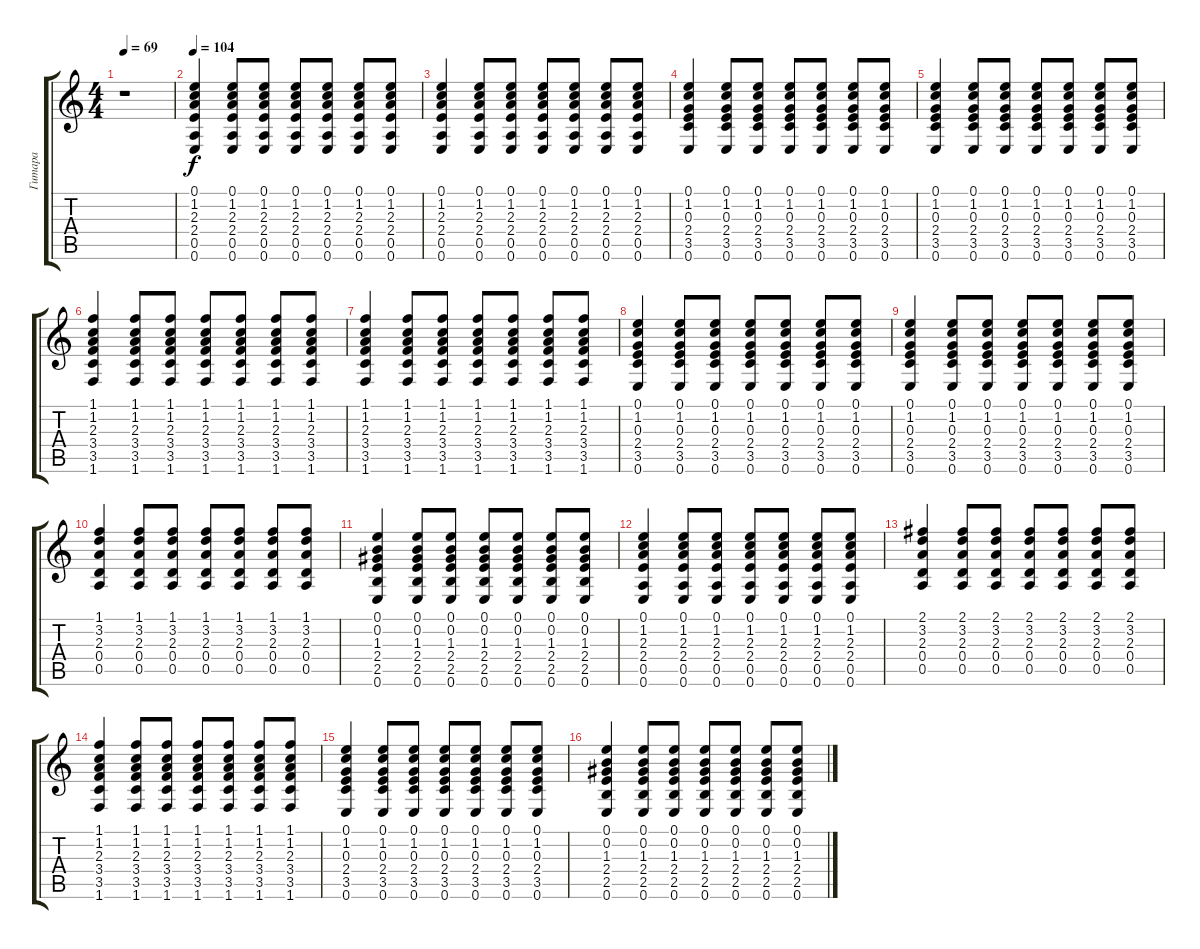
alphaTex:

\track ("Гитара" "Гитара") {instrument acousticguitarsteel}
\staff {score tabs}
\tuning (E4 B3 G3 D3 A2 E2) {hide}
\ts (4 4)
\tempo 69
\clef g2
\ks c
r.1{dy f} |
\tempo 104
(0.1 1.2 2.3 2.4 0.5 0.6).4 (0.1 1.2 2.3 2.4 0.5 0.6).8 (0.1 1.2 2.3 2.4 0.5 0.6).8 (0.1 1.2 2.3 2.4 0.5 0.6).8 (0.1 1.2 2.3 2.4 0.5 0.6).8 (0.1 1.2 2.3 2.4 0.5 0.6).8 (0.1 1.2 2.3 2.4 0.5 0.6).8 |
(0.1 1.2 2.3 2.4 0.5 0.6).4 (0.1 1.2 2.3 2.4 0.5 0.6).8 (0.1 1.2 2.3 2.4 0.5 0.6).8 (0.1 1.2 2.3 2.4 0.5 0.6).8 (0.1 1.2 2.3 2.4 0.5 0.6).8 (0.1 1.2 2.3 2.4 0.5 0.6).8 (0.1 1.2 2.3 2.4 0.5 0.6).8 |
(0.1 1.2 0.3 2.4 3.5 0.6).4 (0.1 1.2 0.3 2.4 3.5 0.6).8 (0.1 1.2 0.3 2.4 3.5 0.6).8 (0.1 1.2 0.3 2.4 3.5 0.6).8 (0.1 1.2 0.3 2.4 3.5 0.6).8 (0.1 1.2 0.3 2.4 3.5 0.6).8 (0.1 1.2 0.3 2.4 3.5 0.6).8 |
(0.1 1.2 0.3 2.4 3.5 0.6).4 (0.1 1.2 0.3 2.4 3.5 0.6).8 (0.1 1.2 0.3 2.4 3.5 0.6).8 (0.1 1.2 0.3 2.4 3.5 0.6).8 (0.1 1.2 0.3 2.4 3.5 0.6).8 (0.1 1.2 0.3 2.4 3.5 0.6).8 (0.1 1.2 0.3 2.4 3.5 0.6).8 |
(1.1 1.2 2.3 3.4 3.5 1.6).4 (1.1 1.2 2.3 3.4 3.5 1.6).8 (1.1 1.2 2.3 3.4 3.5 1.6).8 (1.1 1.2 2.3 3.4 3.5 1.6).8 (1.1 1.2 2.3 3.4 3.5 1.6).8 (1.1 1.2 2.3 3.4 3.5 1.6).8 (1.1 1.2 2.3 3.4 3.5 1.6).8 |
(1.1 1.2 2.3 3.4 3.5 1.6).4 (1.1 1.2 2.3 3.4 3.5 1.6).8 (1.1 1.2 2.3 3.4 3.5 1.6).8 (1.1 1.2 2.3 3.4 3.5 1.6).8 (1.1 1.2 2.3 3.4 3.5 1.6).8 (1.1 1.2 2.3 3.4 3.5 1.6).8 (1.1 1.2 2.3 3.4 3.5 1.6).8 |
(0.1 1.2 0.3 2.4 3.5 0.6).4 (0.1 1.2 0.3 2.4 3.5 0.6).8 (0.1 1.2 0.3 2.4 3.5 0.6).8 (0.1 1.2 0.3 2.4 3.5 0.6).8 (0.1 1.2 0.3 2.4 3.5 0.6).8 (0.1 1.2 0.3 2.4 3.5 0.6).8 (0.1 1.2 0.3 2.4 3.5 0.6).8 |
(0.1 1.2 0.3 2.4 3.5 0.6).4 (0.1 1.2 0.3 2.4 3.5 0.6).8 (0.1 1.2 0.3 2.4 3.5 0.6).8 (0.1 1.2 0.3 2.4 3.5 0.6).8 (0.1 1.2 0.3 2.4 3.5 0.6).8 (0.1 1.2 0.3 2.4 3.5 0.6).8 (0.1 1.2 0.3 2.4 3.5 0.6).8 |
(1.1 3.2 2.3 0.4 0.5).4 (1.1 3.2 2.3 0.4 0.5).8 (1.1 3.2 2.3 0.4 0.5).8 (1.1 3.2 2.3 0.4 0.5).8 (1.1 3.2 2.3 0.4 0.5).8 (1.1 3.2 2.3 0.4 0.5).8 (1.1 3.2 2.3 0.4 0.5).8 |
(0.1 0.2 1.3 2.4 2.5 0.6).4 (0.1 0.2 1.3 2.4 2.5 0.6).8 (0.1 0.2 1.3 2.4 2.5 0.6).8 (0.1 0.2 1.3 2.4 2.5 0.6).8 (0.1 0.2 1.3 2.4 2.5 0.6).8 (0.1 0.2 1.3 2.4 2.5 0.6).8 (0.1 0.2 1.3 2.4 2.5 0.6).8 |
(0.1 1.2 2.3 2.4 0.5 0.6).4 (0.1 1.2 2.3 2.4 0.5 0.6).8 (0.1 1.2 2.3 2.4 0.5 0.6).8 (0.1 1.2 2.3 2.4 0.5 0.6).8 (0.1 1.2 2.3 2.4 0.5 0.6).8 (0.1 1.2 2.3 2.4 0.5 0.6).8 (0.1 1.2 2.3 2.4 0.5 0.6).8 |
(2.1 3.2 2.3 0.4 0.5).4 (2.1 3.2 2.3 0.4 0.5).8 (2.1 3.2 2.3 0.4 0.5).8 (2.1 3.2 2.3 0.4 0.5).8 (2.1 3.2 2.3 0.4 0.5).8 (2.1 3.2 2.3 0.4 0.5).8 (2.1 3.2 2.3 0.4 0.5).8 |
(1.1 1.2 2.3 3.4 3.5 1.6).4 (1.1 1.2 2.3 3.4 3.5 1.6).8 (1.1 1.2 2.3 3.4 3.5 1.6).8 (1.1 1.2 2.3 3.4 3.5 1.6).8 (1.1 1.2 2.3 3.4 3.5 1.6).8 (1.1 1.2 2.3 3.4 3.5 1.6).8 (1.1 1.2 2.3 3.4 3.5 1.6).8 |
(0.1 1.2 0.3 2.4 3.5 0.6).4 (0.1 1.2 0.3 2.4 3.5 0.6).8 (0.1 1.2 0.3 2.4 3.5 0.6).8 (0.1 1.2 0.3 2.4 3.5 0.6).8 (0.1 1.2 0.3 2.4 3.5 0.6).8 (0.1 1.2 0.3 2.4 3.5 0.6).8 (0.1 1.2 0.3 2.4 3.5 0.6).8 |
(0.1 0.2 1.3 2.4 2.5 0.6).4 (0.1 0.2 1.3 2.4 2.5 0.6).8 (0.1 0.2 1.3 2.4 2.5 0.6).8 (0.1 0.2 1.3 2.4 2.5 0.6).8 (0.1 0.2 1.3 2.4 2.5 0.6).8 (0.1 0.2 1.3 2.4 2.5 0.6).8 (0.1 0.2 1.3 2.4 2.5 0.6).8
